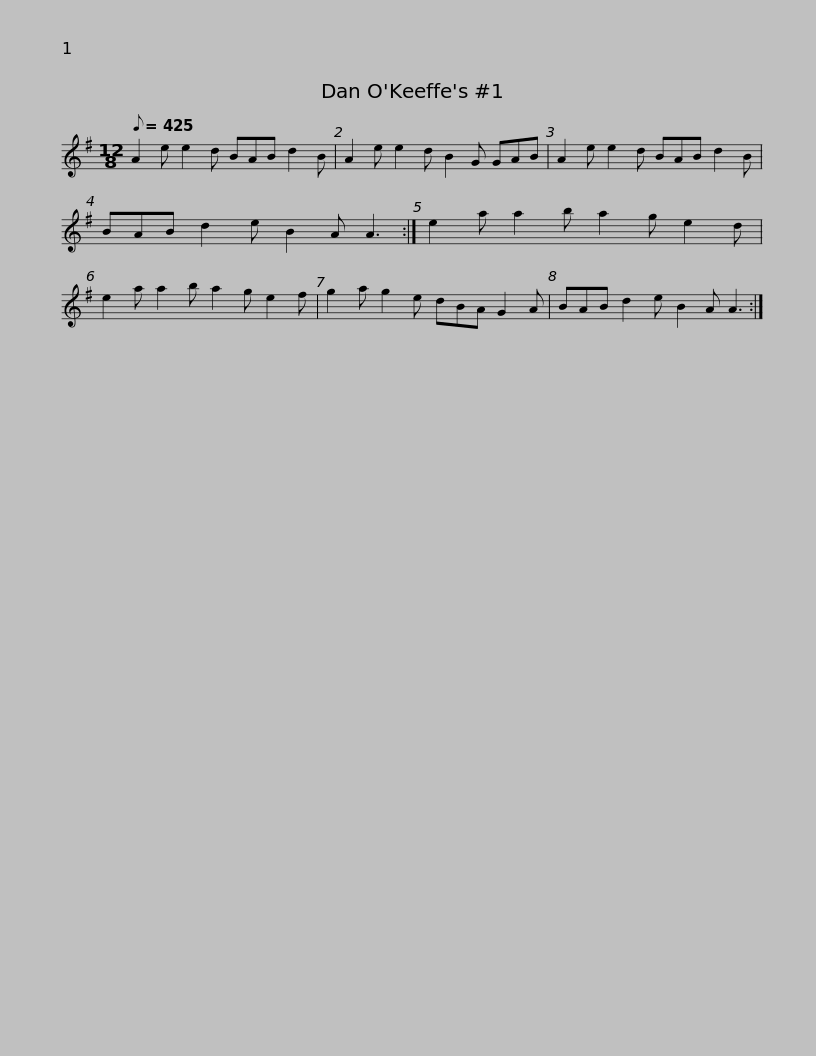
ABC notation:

X:1
L:1/8
Q:1/8=425
M:12/8
I:linebreak $
K:G
V:1 treble
V:1
 A2 e e2 d BAB d2 B | A2 e e2 d B2 G GAB | A2 e e2 d BAB d2 B | BAB d2 e B2 A A3 :|$ e2 a a2 b a2 g e2 d | %5
 e2 a a2 b a2 g e2 f | g2 a g2 e dBA G2 A | BAB d2 e B2 A A3 :| %8
